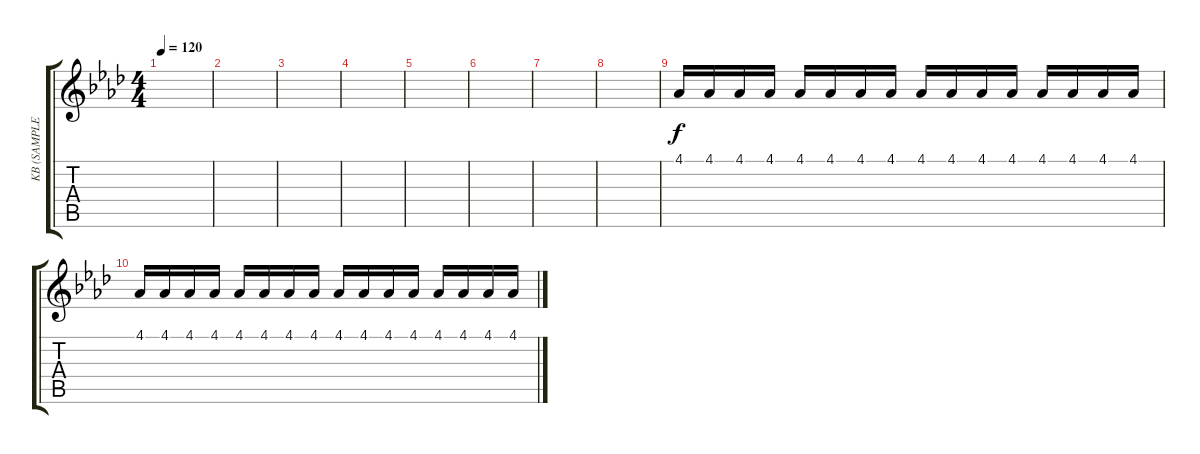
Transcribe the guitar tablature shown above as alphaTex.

\track ("KB (SAMPLE)" "KB (SAMPLE") {instrument fx7echoes}
\staff {score tabs}
\tuning (E4 B3 G3 D3 A2 E2) {hide}
\ts (4 4)
\tempo 120
\clef g2
\ks ab
|
|
|
|
|
|
|
|
4.1.16{instrument fx7echoes} 4.1.16 4.1.16 4.1.16 4.1.16 4.1.16 4.1.16 4.1.16 4.1.16 4.1.16 4.1.16 4.1.16 4.1.16 4.1.16 4.1.16 4.1.16 |
4.1.16 4.1.16 4.1.16 4.1.16 4.1.16 4.1.16 4.1.16 4.1.16 4.1.16 4.1.16 4.1.16 4.1.16 4.1.16 4.1.16 4.1.16 4.1.16
